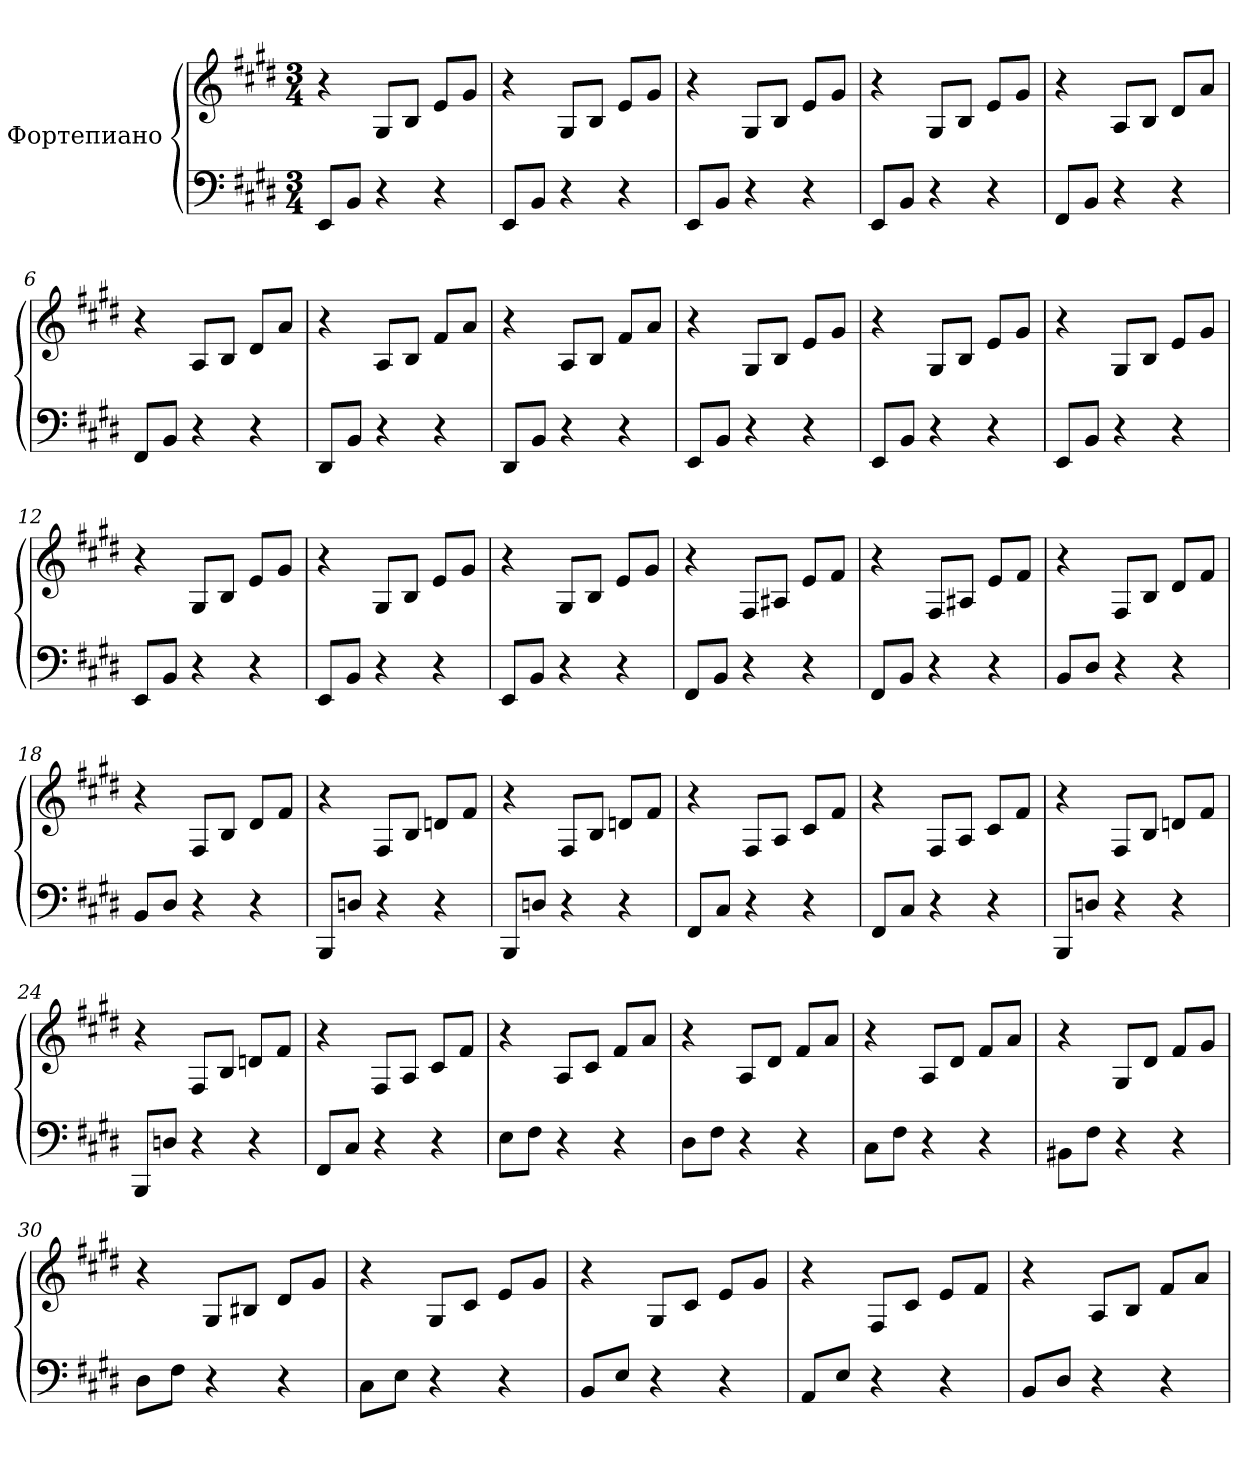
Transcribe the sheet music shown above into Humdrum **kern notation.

**kern	**kern
*part1	*part1
*staff2	*staff1
*I"Фортепиано	*
*clefF4	*clefG2
*k[f#c#g#d#]	*k[f#c#g#d#]
*M3/4	*M3/4
*MM96	*MM96
=1	=1
8EE/L	4r
8BB/J	.
4r	8G#/L
.	8B/J
4r	8e/L
.	8g#/J
=2	=2
8EE/L	4r
8BB/J	.
4r	8G#/L
.	8B/J
4r	8e/L
.	8g#/J
=3	=3
8EE/L	4r
8BB/J	.
4r	8G#/L
.	8B/J
4r	8e/L
.	8g#/J
=4	=4
8EE/L	4r
8BB/J	.
4r	8G#/L
.	8B/J
4r	8e/L
.	8g#/J
=5	=5
8FF#/L	4r
8BB/J	.
4r	8A/L
.	8B/J
4r	8d#/L
.	8a/J
=6	=6
8FF#/L	4r
8BB/J	.
4r	8A/L
.	8B/J
4r	8d#/L
.	8a/J
!!LO:LB:g=z
=7	=7
8DD#/L	4r
8BB/J	.
4r	8A/L
.	8B/J
4r	8f#/L
.	8a/J
=8	=8
8DD#/L	4r
8BB/J	.
4r	8A/L
.	8B/J
4r	8f#/L
.	8a/J
=9	=9
8EE/L	4r
8BB/J	.
4r	8G#/L
.	8B/J
4r	8e/L
.	8g#/J
=10	=10
8EE/L	4r
8BB/J	.
4r	8G#/L
.	8B/J
4r	8e/L
.	8g#/J
=11	=11
8EE/L	4r
8BB/J	.
4r	8G#/L
.	8B/J
4r	8e/L
.	8g#/J
=12	=12
8EE/L	4r
8BB/J	.
4r	8G#/L
.	8B/J
4r	8e/L
.	8g#/J
!!LO:LB:g=z
=13	=13
8EE/L	4r
8BB/J	.
4r	8G#/L
.	8B/J
4r	8e/L
.	8g#/J
=14	=14
8EE/L	4r
8BB/J	.
4r	8G#/L
.	8B/J
4r	8e/L
.	8g#/J
=15	=15
8FF#/L	4r
8BB/J	.
4r	8F#/L
.	8A#X/J
4r	8e/L
.	8f#/J
=16	=16
8FF#/L	4r
8BB/J	.
4r	8F#/L
.	8A#X/J
4r	8e/L
.	8f#/J
=17	=17
8BB/L	4r
8D#/J	.
4r	8F#/L
.	8B/J
4r	8d#/L
.	8f#/J
=18	=18
8BB/L	4r
8D#/J	.
4r	8F#/L
.	8B/J
4r	8d#/L
.	8f#/J
!!LO:LB:g=z
=19	=19
8BBB/L	4r
8Dn/J	.
4r	8F#/L
.	8B/J
4r	8dn/L
.	8f#/J
=20	=20
8BBB/L	4r
8Dn/J	.
4r	8F#/L
.	8B/J
4r	8dn/L
.	8f#/J
=21	=21
8FF#/L	4r
8C#/J	.
4r	8F#/L
.	8A/J
4r	8c#/L
.	8f#/J
=22	=22
8FF#/L	4r
8C#/J	.
4r	8F#/L
.	8A/J
4r	8c#/L
.	8f#/J
=23	=23
8BBB/L	4r
8Dn/J	.
4r	8F#/L
.	8B/J
4r	8dn/L
.	8f#/J
!!LO:LB:g=z
=24	=24
8BBB/L	4r
8Dn/J	.
4r	8F#/L
.	8B/J
4r	8dn/L
.	8f#/J
=25	=25
8FF#/L	4r
8C#/J	.
4r	8F#/L
.	8A/J
4r	8c#/L
.	8f#/J
=26	=26
8E\L	4r
8F#\J	.
4r	8A/L
.	8c#/J
4r	8f#/L
.	8a/J
=27	=27
8D#\L	4r
8F#\J	.
4r	8A/L
.	8d#/J
4r	8f#/L
.	8a/J
=28	=28
8C#\L	4r
8F#\J	.
4r	8A/L
.	8d#/J
4r	8f#/L
.	8a/J
=29	=29
8BB#X\L	4r
8F#\J	.
4r	8G#/L
.	8d#/J
4r	8f#/L
.	8g#/J
!!LO:PB:g=z
=30	=30
8D#\L	4r
8F#\J	.
4r	8G#/L
.	8B#X/J
4r	8d#/L
.	8g#/J
=31	=31
8C#\L	4r
8E\J	.
4r	8G#/L
.	8c#/J
4r	8e/L
.	8g#/J
=32	=32
8BB/L	4r
8E/J	.
4r	8G#/L
.	8c#/J
4r	8e/L
.	8g#/J
=33	=33
8AA/L	4r
8E/J	.
4r	8F#/L
.	8c#/J
4r	8e/L
.	8f#/J
=34	=34
8BB/L	4r
8D#/J	.
4r	8A/L
.	8B/J
4r	8f#/L
.	8a/J
=	=
*-	*-
